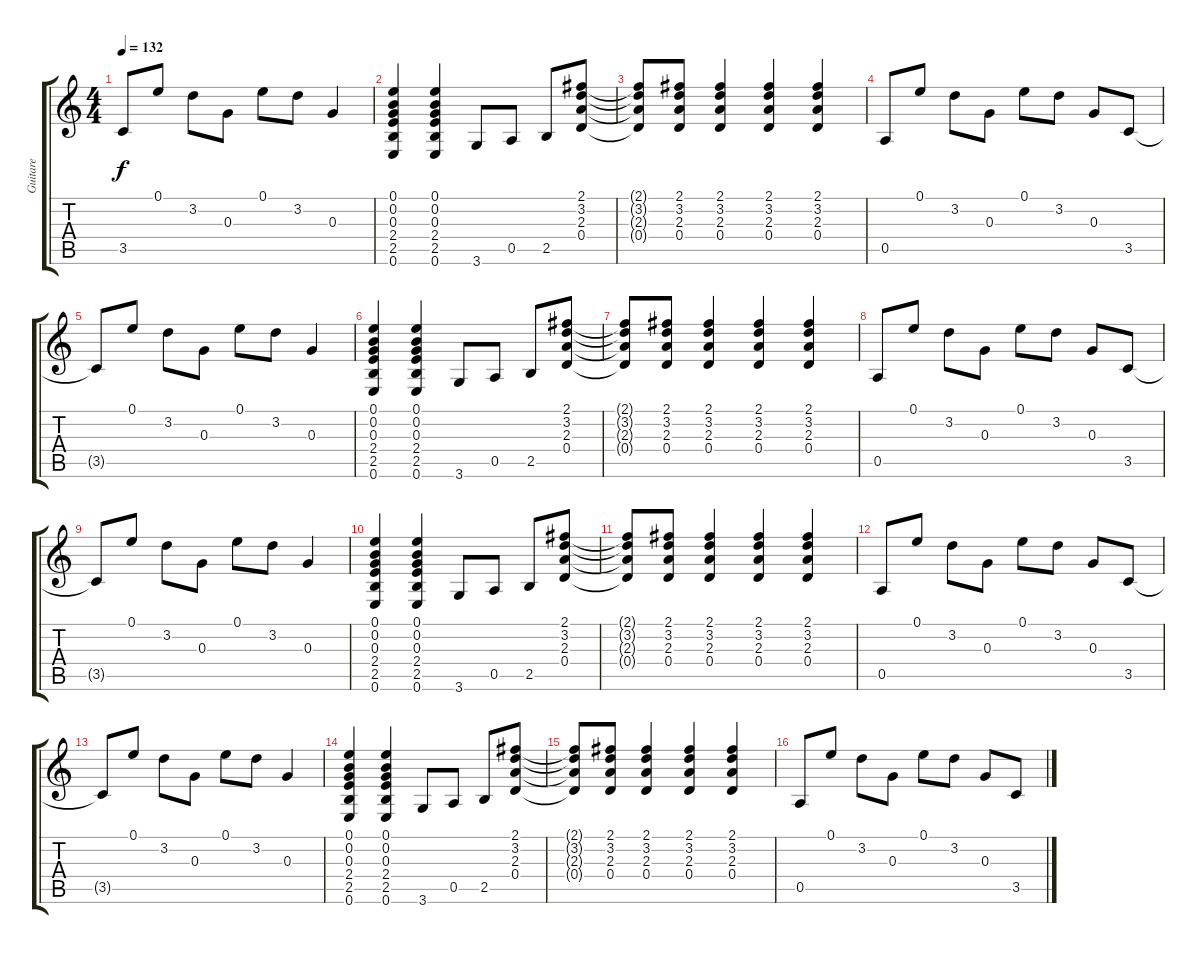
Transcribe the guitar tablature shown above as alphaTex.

\track ("Guitare" "Guitare") {instrument distortionguitar}
\staff {score tabs}
\tuning (E4 B3 G3 D3 A2 E2) {hide}
\ts (4 4)
\tempo 132
\clef g2
\ks c
3.5{t}.8{dy f} 0.1.8 3.2.8 0.3.8 0.1.8 3.2.8 0.3.4 |
(0.1 0.2 0.3 2.4 2.5 0.6).4 (0.1 0.2 0.3 2.4 2.5 0.6).4 3.6.8 0.5.8 2.5.8 (2.1 3.2 2.3 0.4).8 |
(2.1{t} 3.2{t} 2.3{t} 0.4{t}).8 (2.1 3.2 2.3 0.4).8 (2.1 3.2 2.3 0.4).4 (2.1 3.2 2.3 0.4).4 (2.1 3.2 2.3 0.4).4 |
0.5.8 0.1.8 3.2.8 0.3.8 0.1.8 3.2.8 0.3.8 3.5.8 |
3.5{t}.8 0.1.8 3.2.8 0.3.8 0.1.8 3.2.8 0.3.4 |
(0.1 0.2 0.3 2.4 2.5 0.6).4 (0.1 0.2 0.3 2.4 2.5 0.6).4 3.6.8 0.5.8 2.5.8 (2.1 3.2 2.3 0.4).8 |
(2.1{t} 3.2{t} 2.3{t} 0.4{t}).8 (2.1 3.2 2.3 0.4).8 (2.1 3.2 2.3 0.4).4 (2.1 3.2 2.3 0.4).4 (2.1 3.2 2.3 0.4).4 |
0.5.8 0.1.8 3.2.8 0.3.8 0.1.8 3.2.8 0.3.8 3.5.8 |
3.5{t}.8 0.1.8 3.2.8 0.3.8 0.1.8 3.2.8 0.3.4 |
(0.1 0.2 0.3 2.4 2.5 0.6).4 (0.1 0.2 0.3 2.4 2.5 0.6).4 3.6.8 0.5.8 2.5.8 (2.1 3.2 2.3 0.4).8 |
(2.1{t} 3.2{t} 2.3{t} 0.4{t}).8 (2.1 3.2 2.3 0.4).8 (2.1 3.2 2.3 0.4).4 (2.1 3.2 2.3 0.4).4 (2.1 3.2 2.3 0.4).4 |
0.5.8 0.1.8 3.2.8 0.3.8 0.1.8 3.2.8 0.3.8 3.5.8 |
3.5{t}.8 0.1.8 3.2.8 0.3.8 0.1.8 3.2.8 0.3.4 |
(0.1 0.2 0.3 2.4 2.5 0.6).4 (0.1 0.2 0.3 2.4 2.5 0.6).4 3.6.8 0.5.8 2.5.8 (2.1 3.2 2.3 0.4).8 |
(2.1{t} 3.2{t} 2.3{t} 0.4{t}).8 (2.1 3.2 2.3 0.4).8 (2.1 3.2 2.3 0.4).4 (2.1 3.2 2.3 0.4).4 (2.1 3.2 2.3 0.4).4 |
0.5.8 0.1.8 3.2.8 0.3.8 0.1.8 3.2.8 0.3.8 3.5.8
